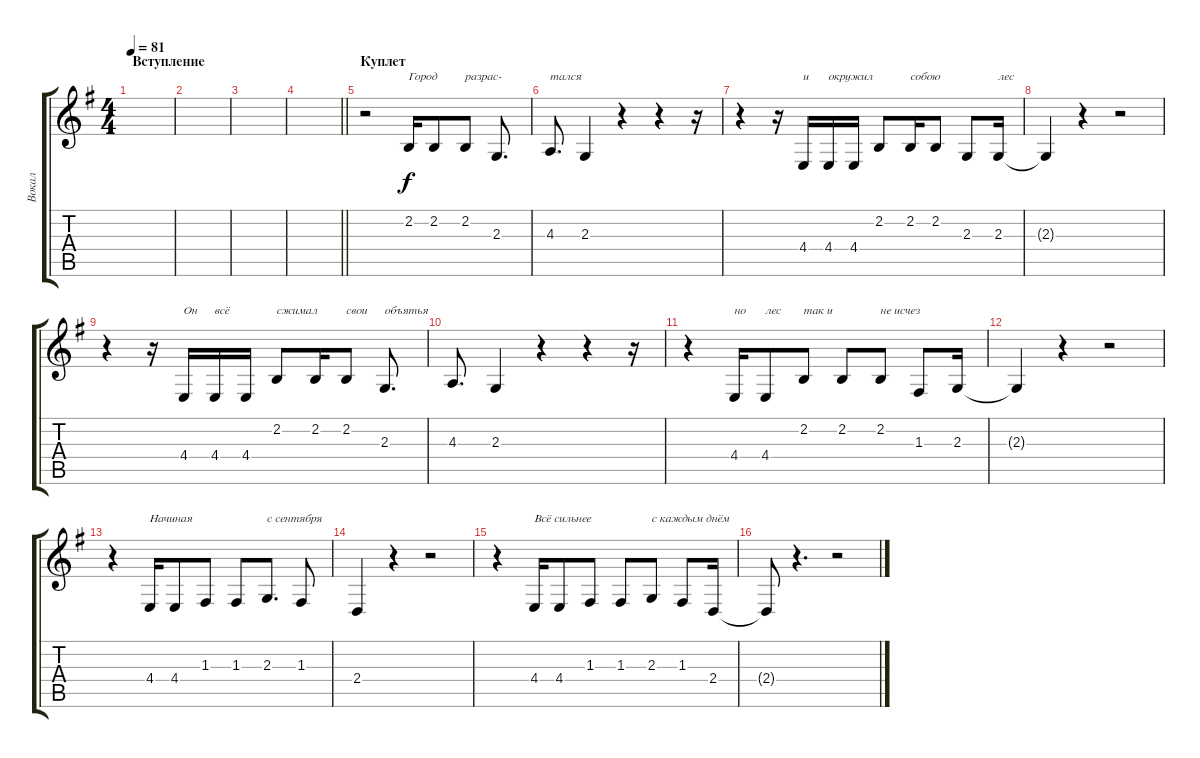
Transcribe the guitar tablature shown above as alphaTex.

\track ("Вокал" "Вокал") {instrument tenorsax}
\staff {score tabs}
\tuning (D4 A3 F3 C3 G2 D2) {hide}
\ts (4 4)
\section ("" "Вступление")
\tempo 81
\clef g2
\ks eminor
|
|
|
\barLineRight lightlight
|
\section ("" "Куплет")
r.2 2.2.16{txt "Город"} 2.2.8 2.2.8{txt "разрас-"} 2.3.8{d} |
4.3.8{d txt "тался"} 2.3.4 r.4 r.4 r.16 |
r.4 r.16 4.4.16{txt "и"} 4.4.16{txt "окружил"} 4.4.16 2.2.8 2.2.16{txt "собою"} 2.2.8 2.3.8 2.3.16{txt "лес"} |
2.3{t}.4 r.4 r.2 |
r.4 r.16 4.4.16{txt "Он"} 4.4.16{txt "всё"} 4.4.16 2.2.8{txt "сжимал"} 2.2.16 2.2.8{txt "свои"} 2.3.8{d txt "объятья"} |
4.3.8{d} 2.3.4 r.4 r.4 r.16 |
r.4 4.4.16{txt "но"} 4.4.8{txt "лес"} 2.2.8{txt "так и "} 2.2.8 2.2.8{txt "не исчез"} 1.3.8 2.3.16 |
2.3{t}.4 r.4 r.2 |
r.4 4.4.16{txt "Начиная"} 4.4.8 1.3.8 1.3.8 2.3.8{d txt "с сентября"} 1.3.8 |
2.4.4 r.4 r.2 |
r.4 4.4.16{txt "Всё сильнее"} 4.4.8 1.3.8 1.3.8 2.3.8{txt "с каждым днём"} 1.3.8 2.4.16 |
2.4{t}.8 r.4{d} r.2
